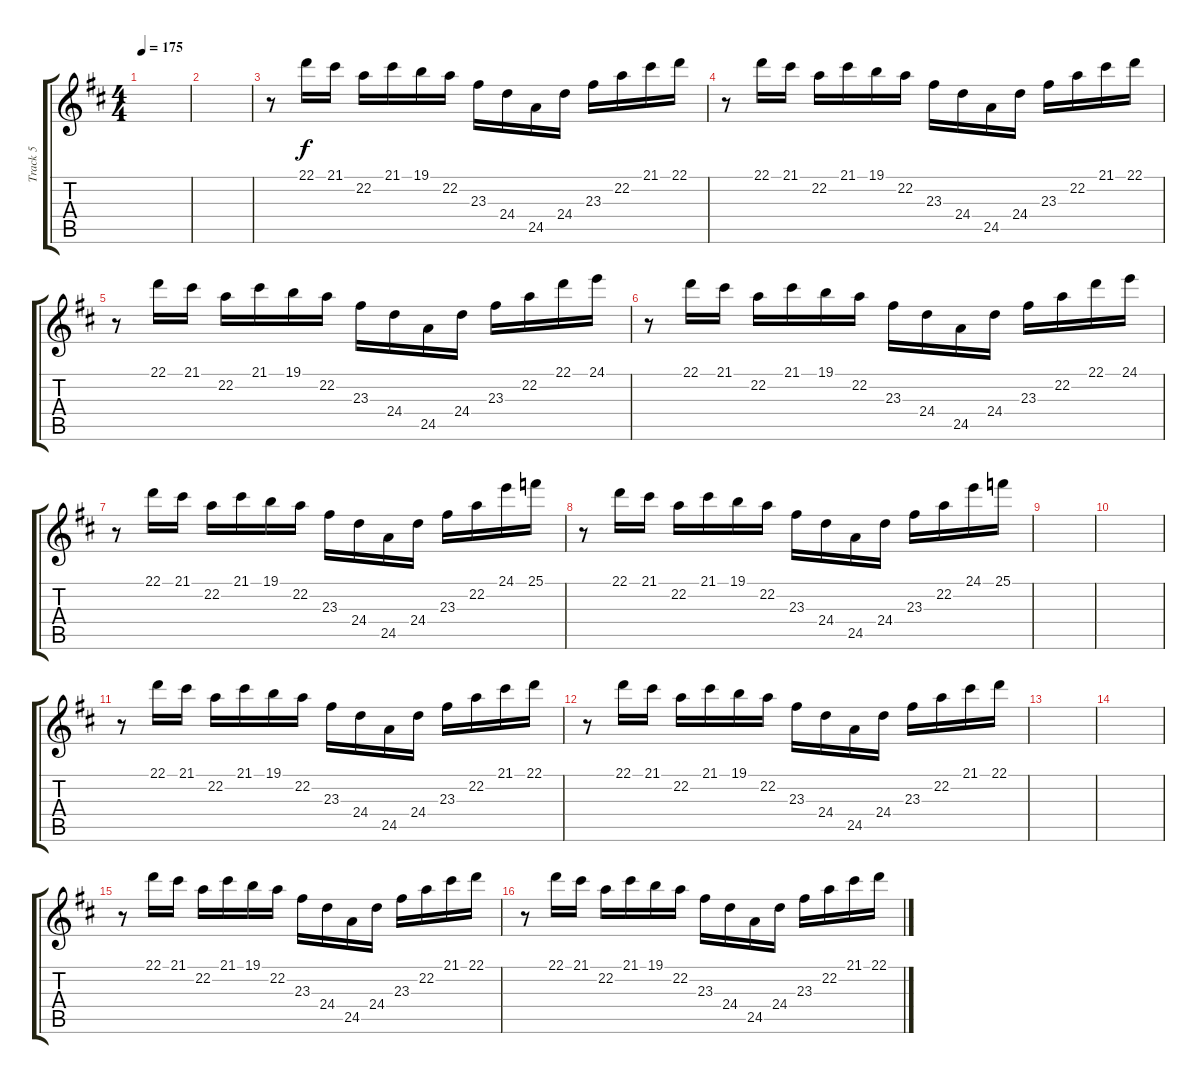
\track ("Track 5" "Track 5") {instrument lead3calliope}
\staff {score tabs}
\tuning (E4 B3 G3 D3 A2 E2) {hide}
\ts (4 4)
\tempo 175
\clef g2
\ks d
|
|
r.8 22.1.16 21.1.16 22.2.16 21.1.16 19.1.16 22.2.16 23.3.16 24.4.16 24.5.16 24.4.16 23.3.16 22.2.16 21.1.16 22.1.16 |
r.8 22.1.16 21.1.16 22.2.16 21.1.16 19.1.16 22.2.16 23.3.16 24.4.16 24.5.16 24.4.16 23.3.16 22.2.16 21.1.16 22.1.16 |
r.8 22.1.16 21.1.16 22.2.16 21.1.16 19.1.16 22.2.16 23.3.16 24.4.16 24.5.16 24.4.16 23.3.16 22.2.16 22.1.16 24.1.16 |
r.8 22.1.16 21.1.16 22.2.16 21.1.16 19.1.16 22.2.16 23.3.16 24.4.16 24.5.16 24.4.16 23.3.16 22.2.16 22.1.16 24.1.16 |
r.8 22.1.16 21.1.16 22.2.16 21.1.16 19.1.16 22.2.16 23.3.16 24.4.16 24.5.16 24.4.16 23.3.16 22.2.16 24.1.16 25.1.16 |
r.8 22.1.16 21.1.16 22.2.16 21.1.16 19.1.16 22.2.16 23.3.16 24.4.16 24.5.16 24.4.16 23.3.16 22.2.16 24.1.16 25.1.16 |
|
|
r.8 22.1.16 21.1.16 22.2.16 21.1.16 19.1.16 22.2.16 23.3.16 24.4.16 24.5.16 24.4.16 23.3.16 22.2.16 21.1.16 22.1.16 |
r.8 22.1.16 21.1.16 22.2.16 21.1.16 19.1.16 22.2.16 23.3.16 24.4.16 24.5.16 24.4.16 23.3.16 22.2.16 21.1.16 22.1.16 |
|
|
r.8 22.1.16 21.1.16 22.2.16 21.1.16 19.1.16 22.2.16 23.3.16 24.4.16 24.5.16 24.4.16 23.3.16 22.2.16 21.1.16 22.1.16 |
r.8 22.1.16 21.1.16 22.2.16 21.1.16 19.1.16 22.2.16 23.3.16 24.4.16 24.5.16 24.4.16 23.3.16 22.2.16 21.1.16 22.1.16
